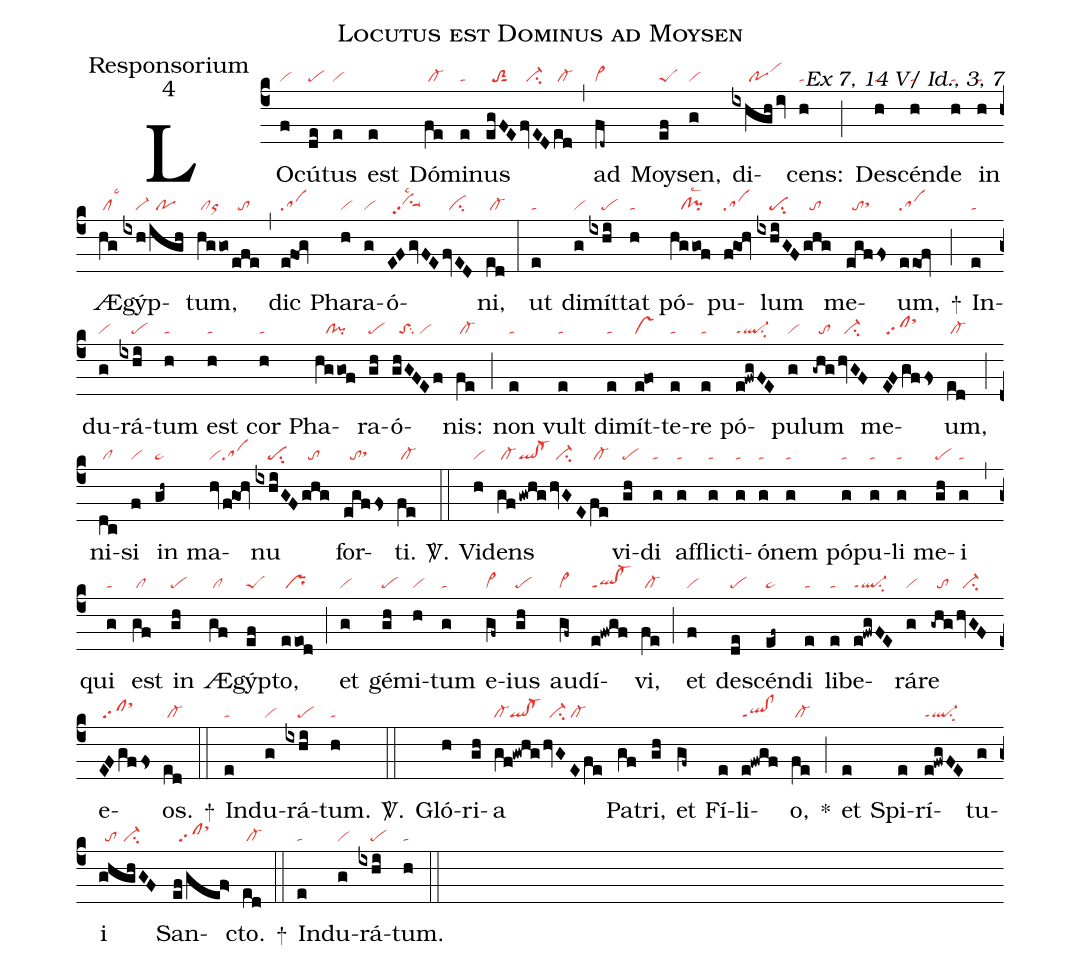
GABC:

name:Locutus est Dominus ad Moysen;
office-part:Responsorium;
mode:4;
commentary:Ex 7, 14 V/ Id., 3, 7;
nabc-lines:1;
%%
(c4)
LO(f|vi)cú(de|pe)tus(e|vi) est(e) Dó(fe|/cl-)mi(e|ta)nus(egFE|//toS2sut1|fvED|//ci-|ed|/cl-) (,)
ad(fd~|cl~) Moy(ef|peS)sen,(g|vi) di(ixhgh/iv|/////povihj)cens:(h|ta) (;)
De(h|ta)scén(h|ta)de(h|ta) in(h|ta) Æ(hg|/cllsc3)gýp(ixh|////vi-|/igh|//po)tum,(hggo|/clor|/efe|//to) (,)
dic(efOg|sa) Pha(h|vi)ra(g|vi)ó(EFgvFE|//vihhpp2su1suu1lsc2|fvED|//ci)ni,(ed|/cl-) (:)
ut(e|ta) di(g|vi)mít(ixhi|////pe)tat(h|ta) pó(hggof|///cl!pilsc2)pu(fgOh|sa)lum(ixhiGF|////pesu2|ghg|//to) me(egffs|//tosthh)um,(eeOf|sa) +(;)
In(e|ta)du(g|vi)rá(ixhi|////pe)tum(h|ta) est(h|ta) cor(h|ta) Pha(hggof|///cl!pi)ra(gh|pe)ó(ghGFEf|//toSsu2/vi)nis:(fe|/cl-) (;)
non(e|ta) vult(e|ta) di(e|ta)mít(e!fo|vs)te(e|ta)re(e|ta) pó(e!fwgFE|ql-ppt1su2)pu(g|vi)lum(-ghg|//to|hvGF|//ci-) me(EFgffs|/sfsthk)um,(ed|/cl-) (;)
ni(dc|/cl)si(f|vi) in(gh~|pe~) ma(hv|vi|/fgOh|sa)nu(ixhiGF|////pesu2|ghg|//to) for(egffs|//tosthh)ti.(fe|/cl-) <sp>V/</sp>.(::)
Vi(h|vi)dens(gf|/cl-|!gwhg|ql!cl-|/hvGE|//ci-|fe|/cl-) vi(gh|pe)di(g|ta) af(g|ta)flic(g|ta)ti(g|ta)ó(g|ta)nem(g|ta) pó(g|ta)pu(g|ta)li(g|ta) me(gh|pe)i(g|ta) (,)
qui(g|ta) est(gf|/cl) in(gh|pe) Æ(gf|/cl)gýp(ef|peS)to,(eeod|/pr) (;)
et(g|vi) gé(gh|pe)mi(h|vi)tum(g|ta) e(gf~|cl~)ius(gh|pe) au(gf~|cl~)dí(e!fwgf|ql!cl-ppt1)vi,(fe|/cl-) (;)
et(f|vi) de(de|pe)scén(ef~|pe~)di(e|ta) li(e|ta)be(e!fwgFE|ql-ppt1su2)rá(g|vi)re(-ghg|//to|hvGF|//ci-) e(EFgffs|/sfsthk)os.(ed|/cl-) +(::)
In(e|ta)du(g|vi)rá(ixhi|////pe)tum.(h|ta) <sp>V/</sp>.(::)
Gló(h)ri(gh)a(gf!gwhg|cl-ql!cl-|hvGEfe|//ci-/cl-) Pa(gf)tri,(gh) et(gf~) Fí(e)li(e!fwgf|ql!clppt1)o,(fe|/cl-) *(;)
et(e) Spi(e)rí(e!fwgFE|ql-ppt1su2)tu(g)i(ghghGF|//to//ci-) San(ef/gef>|//sfsthk)cto.(ed|/cl-) +(::)
In(e|ta)du(g|vi)rá(ixhi|////pe)tum.(h|ta) (::)
